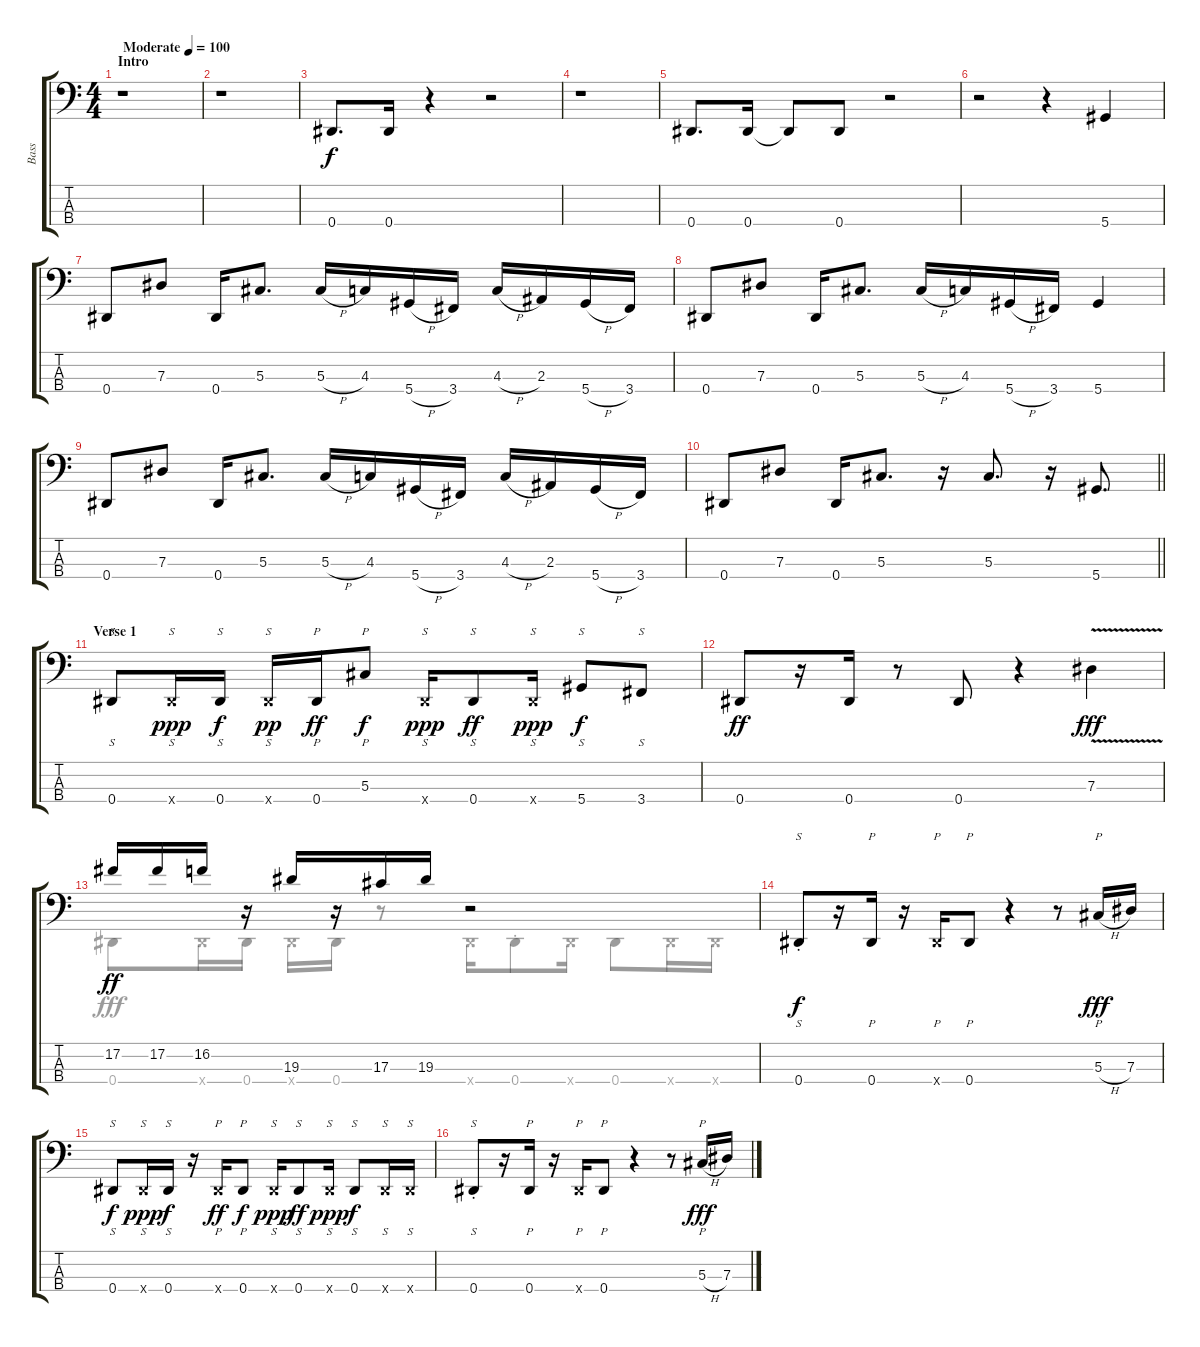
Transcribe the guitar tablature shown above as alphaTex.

\track ("Bass" "Bass") {instrument slapbass1}
\staff {score tabs}
\tuning (Gb2 Db2 Ab1 Eb1) {hide}
\voice
\ts (4 4)
\section ("" "Intro")
\tempo (100 "Moderate")
\clef f4
\ks c
r.1{dy f instrument slapbass1} |
r.1 |
0.4.8{d} 0.4.16 r.4 r.2 |
r.1 |
0.4.8{d} 0.4.16 0.4{t}.8 0.4.8 r.2 |
r.2 r.4 5.4.4 |
0.4.8 7.3.8 0.4.16 5.3.8{d} 5.3{h}.16 4.3.16 5.4{h}.16 3.4.16 4.3{h}.16 2.3.16 5.4{h}.16 3.4.16 |
0.4.8 7.3.8 0.4.16 5.3.8{d} 5.3{h}.16 4.3.16 5.4{h}.16 3.4.16 5.4.4 |
0.4.8 7.3.8 0.4.16 5.3.8{d} 5.3{h}.16 4.3.16 5.4{h}.16 3.4.16 4.3{h}.16 2.3.16 5.4{h}.16 3.4.16 |
\barLineRight lightlight
0.4.8 7.3.8 0.4.16 5.3.8{d} r.16 5.3.8{d} r.16 5.4.8{d} |
\section ("" "Verse 1")
0.4.8{s} 0.4{x}.16{s dy ppp} 0.4.16{s dy f} 0.4{x}.16{s dy pp} 0.4.16{p dy ff} 5.3.8{p dy f} 0.4{x}.16{s dy ppp} 0.4.8{s dy ff} 0.4{x}.16{s dy ppp} 5.4.8{s dy f} 3.4.8{s} |
0.4.8{dy ff} r.16 0.4.16 r.8 0.4.8 r.4 7.3{v}.4{dy fff} |
17.2.16{dy ff volume 9} 17.2.16 16.2.16 r.16 19.3.16 r.16 17.3.16 19.3.16 r.2 |
0.4{st}.8{s dy f} r.16 0.4.16{p} r.16 0.4{x}.16{p} 0.4.8{p} r.4 r.8 5.3{h}.16{p dy fff} 7.3.16 |
0.4.8{s dy f} 0.4{x}.16{s dy ppp} 0.4.16{s dy f} r.16 0.4{x}.16{p dy ff} 0.4.8{p dy f} 0.4{x}.16{s dy ppp} 0.4.8{s dy ff} 0.4{x}.16{s dy ppp} 0.4.8{s dy f} 0.4{x}.16{s} 0.4{x}.16{s} |
0.4{st}.8{s} r.16 0.4.16{p} r.16 0.4{x}.16{p} 0.4.8{p} r.4 r.8 5.3{h}.16{p dy fff} 7.3.16
\voice
\clef f4
\ottava regular
\simile none
\ks c
|
|
|
|
|
|
|
|
|
\barLineRight lightlight
|
|
|
0.4.8 0.4{x}.16 0.4.16 0.4{x}.16 0.4.16 r.8 0.4{x}.16 0.4{st}.8 0.4{x}.16 0.4.8 0.4{x}.16 0.4{x}.16 |
|
|
